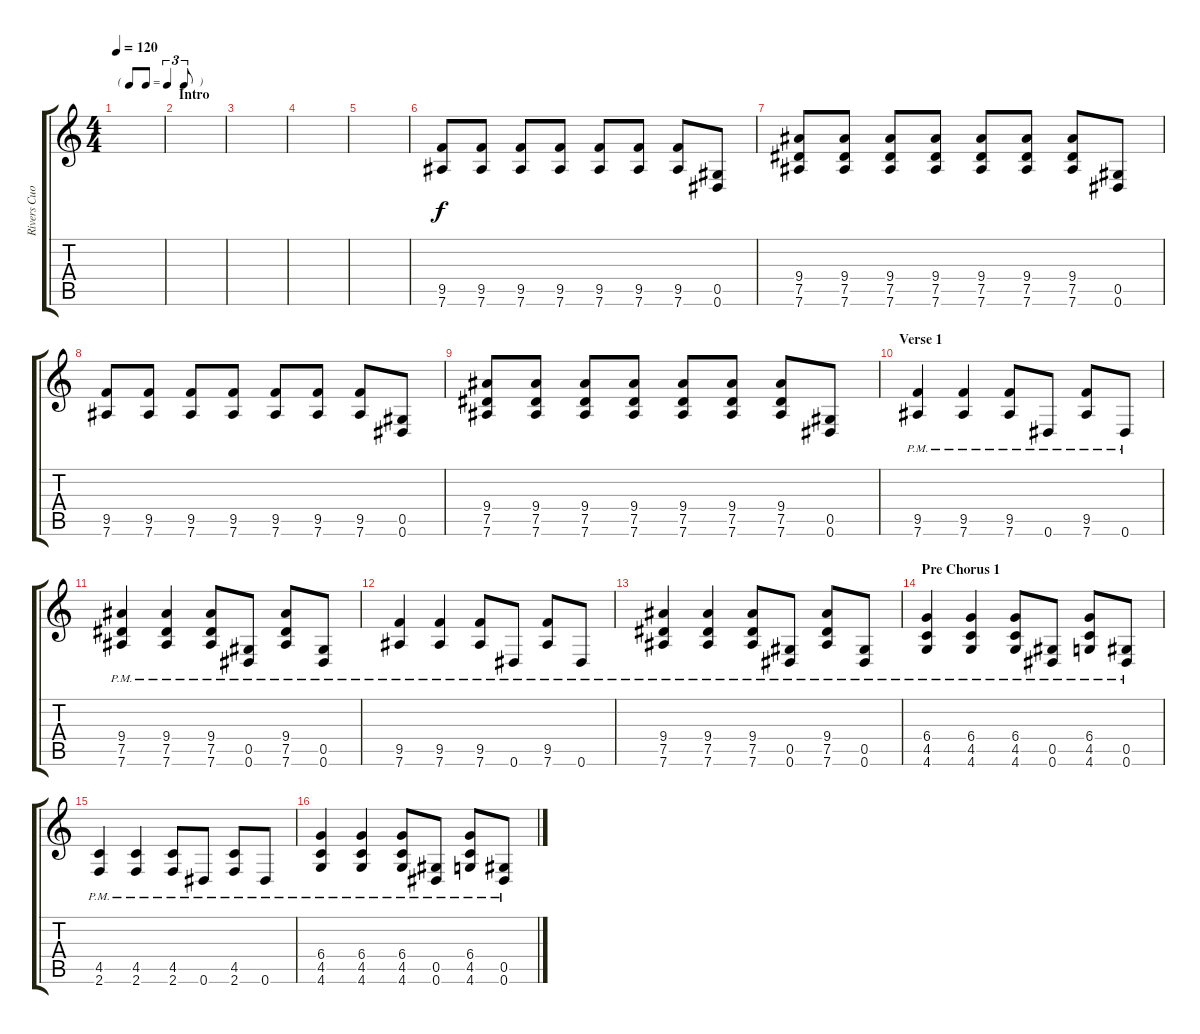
\track ("Rivers Cuomo - Guitar" "Rivers Cuo") {instrument distortionguitar}
\staff {score tabs}
\tuning (Eb4 Bb3 Gb3 Db3 Ab2 Eb2) {hide}
\ts (4 4)
\tf triplet8th
\tempo 120
\clef g2
\ks c
|
\section ("" "Intro")
|
|
|
|
(9.5 7.6).8 (9.5 7.6).8 (9.5 7.6).8 (9.5 7.6).8 (9.5 7.6).8 (9.5 7.6).8 (9.5 7.6).8 (0.5 0.6).8 |
(9.4 7.5 7.6).8 (9.4 7.5 7.6).8 (9.4 7.5 7.6).8 (9.4 7.5 7.6).8 (9.4 7.5 7.6).8 (9.4 7.5 7.6).8 (9.4 7.5 7.6).8 (0.5 0.6).8 |
(9.5 7.6).8 (9.5 7.6).8 (9.5 7.6).8 (9.5 7.6).8 (9.5 7.6).8 (9.5 7.6).8 (9.5 7.6).8 (0.5 0.6).8 |
(9.4 7.5 7.6).8 (9.4 7.5 7.6).8 (9.4 7.5 7.6).8 (9.4 7.5 7.6).8 (9.4 7.5 7.6).8 (9.4 7.5 7.6).8 (9.4 7.5 7.6).8 (0.5 0.6).8 |
\section ("" "Verse 1")
(9.5{pm} 7.6{pm}).4 (9.5{pm} 7.6{pm}).4 (9.5{pm} 7.6{pm}).8 0.6{pm}.8 (9.5{pm} 7.6{pm}).8 0.6{pm}.8 |
(9.4{pm} 7.5{pm} 7.6{pm}).4 (9.4{pm} 7.5{pm} 7.6{pm}).4 (9.4{pm} 7.5{pm} 7.6{pm}).8 (0.5{pm} 0.6{pm}).8 (9.4{pm} 7.5{pm} 7.6{pm}).8 (0.5{pm} 0.6{pm}).8 |
(9.5{pm} 7.6{pm}).4 (9.5{pm} 7.6{pm}).4 (9.5{pm} 7.6{pm}).8 0.6{pm}.8 (9.5{pm} 7.6{pm}).8 0.6{pm}.8 |
(9.4{pm} 7.5{pm} 7.6{pm}).4 (9.4{pm} 7.5{pm} 7.6{pm}).4 (9.4{pm} 7.5{pm} 7.6{pm}).8 (0.5{pm} 0.6{pm}).8 (9.4{pm} 7.5{pm} 7.6{pm}).8 (0.5{pm} 0.6{pm}).8 |
\section ("" "Pre Chorus 1")
(6.4{pm} 4.5{pm} 4.6{pm}).4 (6.4{pm} 4.5{pm} 4.6{pm}).4 (6.4{pm} 4.5{pm} 4.6{pm}).8 (0.5{pm} 0.6{pm}).8 (6.4{pm} 4.5{pm} 4.6{pm}).8 (0.5{pm} 0.6{pm}).8 |
(4.5{pm} 2.6{pm}).4 (4.5{pm} 2.6{pm}).4 (4.5{pm} 2.6{pm}).8 0.6{pm}.8 (4.5{pm} 2.6{pm}).8 0.6{pm}.8 |
(6.4{pm} 4.5{pm} 4.6{pm}).4 (6.4{pm} 4.5{pm} 4.6{pm}).4 (6.4{pm} 4.5{pm} 4.6{pm}).8 (0.5{pm} 0.6{pm}).8 (6.4{pm} 4.5{pm} 4.6{pm}).8 (0.5{pm} 0.6{pm}).8
